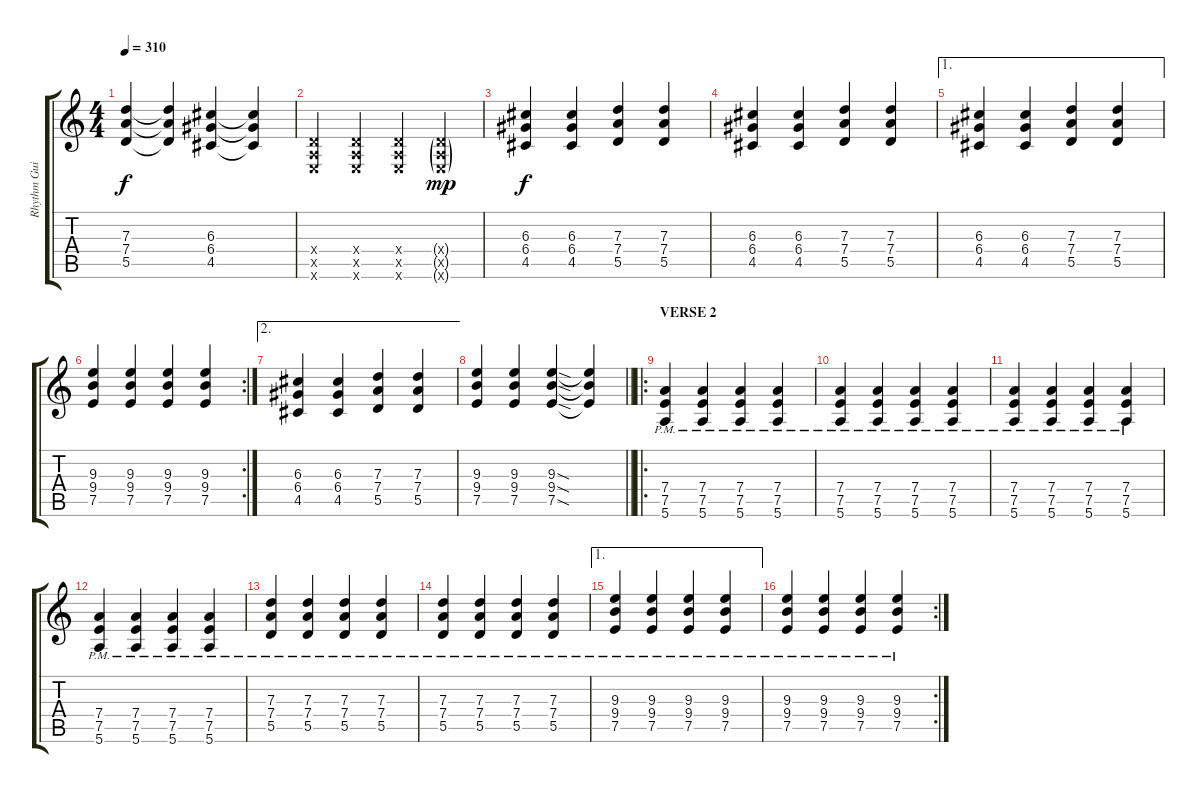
\track ("Rhythm Guitar" "Rhythm Gui") {instrument overdrivenguitar}
\staff {score tabs}
\tuning (E4 B3 G3 D3 A2 E2) {hide}
\ts (4 4)
\tempo 310
\clef g2
\ks c
(7.3 7.4 5.5).4{dy f} (7.3{t} 7.4{t} 5.5{t}).4 (6.3 6.4 4.5).4 (6.3{t} 6.4{t} 4.5{t}).4 |
(0.4{x} 0.5{x} 0.6{x}).4 (0.4{x} 0.5{x} 0.6{x}).4 (0.4{x} 0.5{x} 0.6{x}).4 (0.4{g x} 0.5{g x} 0.6{g x}).4{dy mp} |
(6.3 6.4 4.5).4{dy f} (6.3 6.4 4.5).4 (7.3 7.4 5.5).4 (7.3 7.4 5.5).4 |
(6.3 6.4 4.5).4 (6.3 6.4 4.5).4 (7.3 7.4 5.5).4 (7.3 7.4 5.5).4 |
\ae 1
(6.3 6.4 4.5).4 (6.3 6.4 4.5).4 (7.3 7.4 5.5).4 (7.3 7.4 5.5).4 |
\rc 2
(9.3 9.4 7.5).4 (9.3 9.4 7.5).4 (9.3 9.4 7.5).4 (9.3 9.4 7.5).4 |
\ae 2
(6.3 6.4 4.5).4 (6.3 6.4 4.5).4 (7.3 7.4 5.5).4 (7.3 7.4 5.5).4 |
\barLineRight lightlight
(9.3 9.4 7.5).4 (9.3 9.4 7.5).4 (9.3{sod} 9.4{sod} 7.5{sod}).4 (9.3{t} 9.4{t} 7.5{t}).4 |
\ro
\section ("" "VERSE 2")
(7.4{pm} 7.5{pm} 5.6{pm}).4 (7.4{pm} 7.5{pm} 5.6{pm}).4 (7.4{pm} 7.5{pm} 5.6{pm}).4 (7.4{pm} 7.5{pm} 5.6{pm}).4 |
(7.4{pm} 7.5{pm} 5.6{pm}).4 (7.4{pm} 7.5{pm} 5.6{pm}).4 (7.4{pm} 7.5{pm} 5.6{pm}).4 (7.4{pm} 7.5{pm} 5.6{pm}).4 |
(7.4{pm} 7.5{pm} 5.6{pm}).4 (7.4{pm} 7.5{pm} 5.6{pm}).4 (7.4{pm} 7.5{pm} 5.6{pm}).4 (7.4{pm} 7.5{pm} 5.6{pm}).4 |
(7.4{pm} 7.5{pm} 5.6{pm}).4 (7.4{pm} 7.5{pm} 5.6{pm}).4 (7.4{pm} 7.5{pm} 5.6{pm}).4 (7.4{pm} 7.5{pm} 5.6{pm}).4 |
(7.3{pm} 7.4{pm} 5.5{pm}).4 (7.3{pm} 7.4{pm} 5.5{pm}).4 (7.3{pm} 7.4{pm} 5.5{pm}).4 (7.3{pm} 7.4{pm} 5.5{pm}).4 |
(7.3{pm} 7.4{pm} 5.5{pm}).4 (7.3{pm} 7.4{pm} 5.5{pm}).4 (7.3{pm} 7.4{pm} 5.5{pm}).4 (7.3{pm} 7.4{pm} 5.5{pm}).4 |
\ae 1
(9.3{pm} 9.4{pm} 7.5{pm}).4 (9.3{pm} 9.4{pm} 7.5{pm}).4 (9.3{pm} 9.4{pm} 7.5{pm}).4 (9.3{pm} 9.4{pm} 7.5{pm}).4 |
\rc 2
(9.3{pm} 9.4{pm} 7.5{pm}).4 (9.3{pm} 9.4{pm} 7.5{pm}).4 (9.3{pm} 9.4{pm} 7.5{pm}).4 (9.3{pm} 9.4{pm} 7.5{pm}).4
